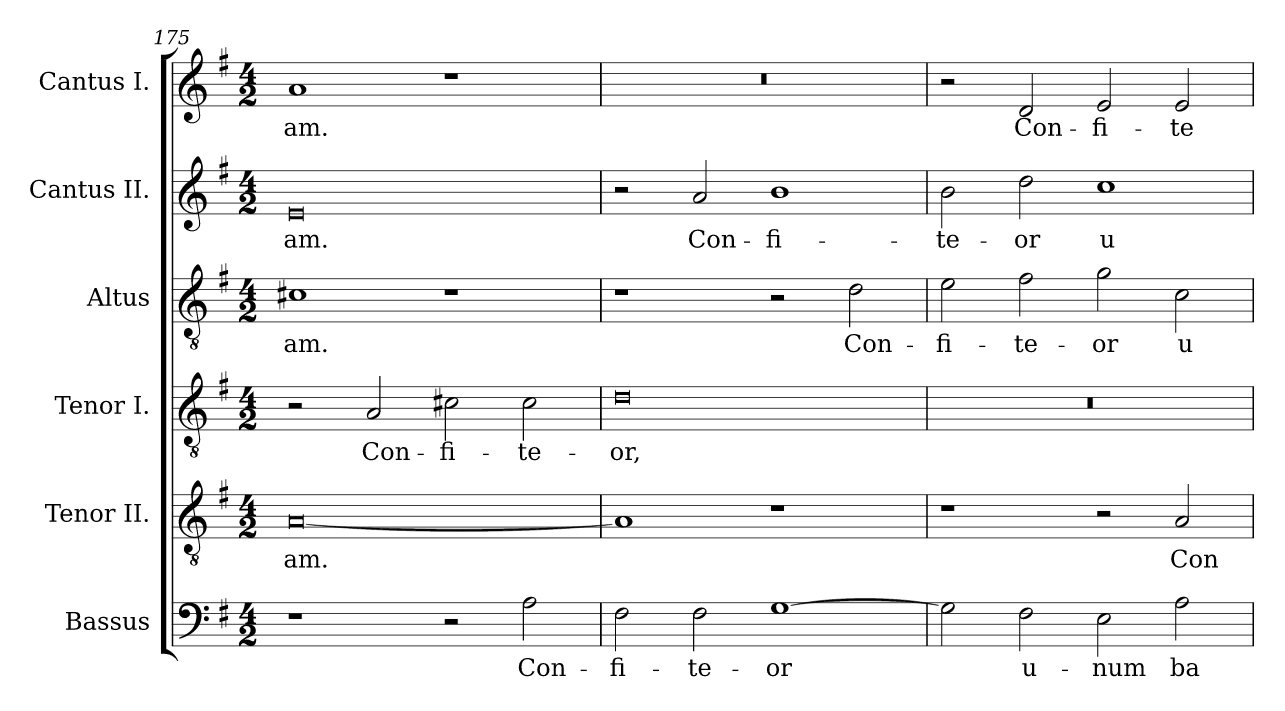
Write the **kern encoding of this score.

**kern	**text	**kern	**text	**kern	**text	**kern	**text	**kern	**text	**kern	**text
*part6	*part6	*part5	*part5	*part4	*part4	*part3	*part3	*part2	*part2	*part1	*part1
*staff6	*staff6	*staff5	*staff5	*staff4	*staff4	*staff3	*staff3	*staff2	*staff2	*staff1	*staff1
*I"Bassus	*	*I"Tenor II.	*	*I"Tenor I.	*	*I"Altus	*	*I"Cantus II.	*	*I"Cantus I.	*
*I'B.	*	*I'T. II.	*	*I'T. I.	*	*I'A.	*	*I'C. II	*	*I'C. I	*
*clefF4	*	*clefGv2	*	*clefGv2	*	*clefGv2	*	*clefG2	*	*clefG2	*
*	*	*ITrd7c12	*	*ITrd7c12	*	*ITrd7c12	*	*	*	*	*
*k[f#]	*	*k[f#]	*	*k[f#]	*	*k[f#]	*	*k[f#]	*	*k[f#]	*
*G:	*	*G:	*	*G:	*	*G:	*	*G:	*	*G:	*
*M4/2	*	*M4/2	*	*M4/2	*	*M4/2	*	*M4/2	*	*M4/2	*
=175	=175	=175	=175	=175	=175	=175	=175	=175	=175	=175	=175
!	!	!	!LO:LY:b:color=#000000	!	!	!	!	!	!	!	!
!	!	!	!	!	!	!	!LO:LY:b:color=#000000	!	!	!	!
!	!	!	!	!	!	!	!	!	!LO:LY:b:color=#000000	!	!
!	!	!	!	!	!	!	!	!	!	!	!LO:LY:b:color=#000000
1r	.	[0AAi	-am.	2r	.	1C#Xi	-am.	0ei	-am.	1ai	-am.
!	!	!	!	!	!LO:LY:b:color=#000000	!	!	!	!	!	!
.	.	.	.	2AAi/	Con-	.	.	.	.	.	.
!	!	!	!	!	!LO:LY:b:color=#000000	!	!	!	!	!	!
2r	.	.	.	2C#Xi\	-fi-	1r	.	.	.	1r	.
!	!LO:LY:b:color=#000000	!	!	!	!	!	!	!	!	!	!
!	!	!	!	!	!LO:LY:b:color=#000000	!	!	!	!	!	!
2Ai\	Con-	.	.	2C#i\	-te-	.	.	.	.	.	.
=176	=176	=176	=176	=176	=176	=176	=176	=176	=176	=176	=176
!	!LO:LY:b:color=#000000	!	!	!	!	!	!	!	!	!	!
!	!	!	!	!	!LO:LY:b:color=#000000	!	!	!	!	!LO:N:vis=1	!
2F#i\	-fi-	1AAi]	.	0Di	-or,	1r	.	2r	.	0r	.
!	!LO:LY:b:color=#000000	!	!	!	!	!	!	!	!	!	!
!	!	!	!	!	!	!	!	!	!LO:LY:b:color=#000000	!	!
2F#i\	-te-	.	.	.	.	.	.	2ai/	Con-	.	.
!	!LO:LY:b:color=#000000	!	!	!	!	!	!	!	!	!	!
!	!	!	!	!	!	!	!	!	!LO:LY:b:color=#000000	!	!
[1Gi	-or	1r	.	.	.	2r	.	1bi	-fi-	.	.
!	!	!	!	!	!	!	!LO:LY:b:color=#000000	!	!	!	!
.	.	.	.	.	.	2Di\	Con-	.	.	.	.
=177	=177	=177	=177	=177	=177	=177	=177	=177	=177	=177	=177
!	!	!	!	!LO:N:vis=1	!	!	!	!	!	!	!
!	!	!	!	!	!	!	!LO:LY:b:color=#000000	!	!	!	!
!	!	!	!	!	!	!	!	!	!LO:LY:b:color=#000000	!	!
2Gi\]	.	1r	.	0r	.	2Ei\	-fi-	2bi\	-te-	2r	.
!	!LO:LY:b:color=#000000	!	!	!	!	!	!	!	!	!	!
!	!	!	!	!	!	!	!LO:LY:b:color=#000000	!	!	!	!
!	!	!	!	!	!	!	!	!	!LO:LY:b:color=#000000	!	!
!	!	!	!	!	!	!	!	!	!	!	!LO:LY:b:color=#000000
2F#i\	u-	.	.	.	.	2F#i\	-te-	2ddi\	-or	2di/	Con-
!	!LO:LY:b:color=#000000	!	!	!	!	!	!	!	!	!	!
!	!	!	!	!	!	!	!LO:LY:b:color=#000000	!	!	!	!
!	!	!	!	!	!	!	!	!	!LO:LY:b:color=#000000	!	!
!	!	!	!	!	!	!	!	!	!	!	!LO:LY:b:color=#000000
2Ei\	-num	2r	.	.	.	2Gi\	-or	1cci	u-	2ei/	-fi-
!	!LO:LY:b:color=#000000	!	!	!	!	!	!	!	!	!	!
!	!	!	!LO:LY:b:color=#000000	!	!	!	!	!	!	!	!
!	!	!	!	!	!	!	!LO:LY:b:color=#000000	!	!	!	!
!	!	!	!	!	!	!	!	!	!	!	!LO:LY:b:color=#000000
2Ai\	ba-	2AAi/	Con-	.	.	2Ci\	u-	.	.	2ei/	-te-
=	=	=	=	=	=	=	=	=	=	=	=
*-	*-	*-	*-	*-	*-	*-	*-	*-	*-	*-	*-
